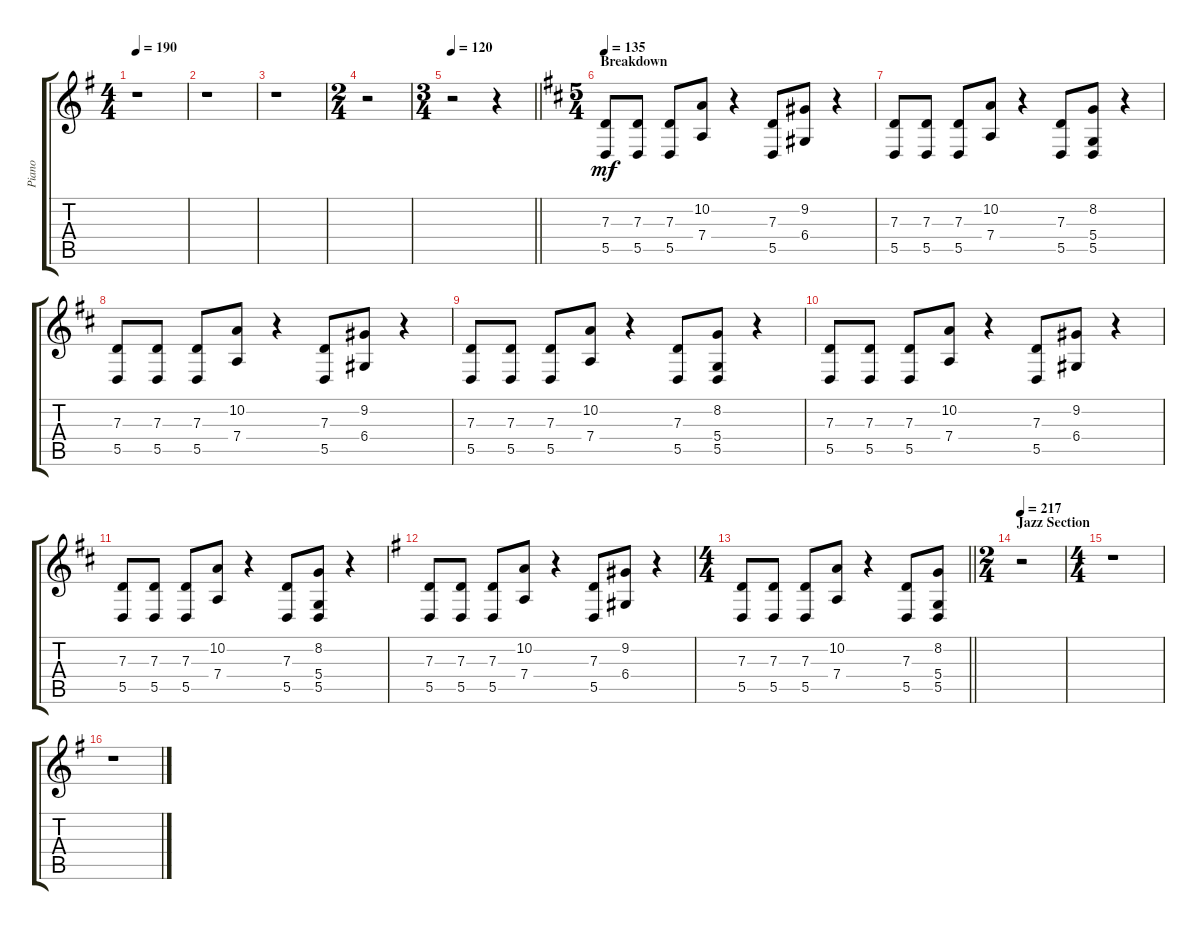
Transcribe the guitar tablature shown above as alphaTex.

\track ("Piano" "Piano") {instrument brightacousticpiano}
\staff {score tabs}
\tuning (E4 B3 G3 D3 A2 E2) {hide}
\ts (4 4)
\tempo 190
\clef g2
\ks g
r.1{dy mf} |
r.1 |
r.1 |
\ts (2 4)
r.2 |
\ts (3 4)
\tempo 120
\barLineRight lightlight
r.2 r.4 |
\ts (5 4)
\section ("" "Breakdown")
\tempo 135
\ks d
(7.3 5.5).8 (7.3 5.5).8 (7.3 5.5).8 (10.2 7.4).8 r.4 (7.3 5.5).8 (9.2 6.4).8 r.4 |
(7.3 5.5).8 (7.3 5.5).8 (7.3 5.5).8 (10.2 7.4).8 r.4 (7.3 5.5).8 (8.2 5.4 5.5).8 r.4 |
(7.3 5.5).8 (7.3 5.5).8 (7.3 5.5).8 (10.2 7.4).8 r.4 (7.3 5.5).8 (9.2 6.4).8 r.4 |
(7.3 5.5).8 (7.3 5.5).8 (7.3 5.5).8 (10.2 7.4).8 r.4 (7.3 5.5).8 (8.2 5.4 5.5).8 r.4 |
(7.3 5.5).8 (7.3 5.5).8 (7.3 5.5).8 (10.2 7.4).8 r.4 (7.3 5.5).8 (9.2 6.4).8 r.4 |
(7.3 5.5).8 (7.3 5.5).8 (7.3 5.5).8 (10.2 7.4).8 r.4 (7.3 5.5).8 (8.2 5.4 5.5).8 r.4 |
\ks g
(7.3 5.5).8 (7.3 5.5).8 (7.3 5.5).8 (10.2 7.4).8 r.4 (7.3 5.5).8 (9.2 6.4).8 r.4 |
\ts (4 4)
\barLineRight lightlight
(7.3 5.5).8 (7.3 5.5).8 (7.3 5.5).8 (10.2 7.4).8 r.4 (7.3 5.5).8 (8.2 5.4 5.5).8 |
\ts (2 4)
\section ("" "Jazz Section")
\tempo 217
r.2 |
\ts (4 4)
r.1 |
r.1
